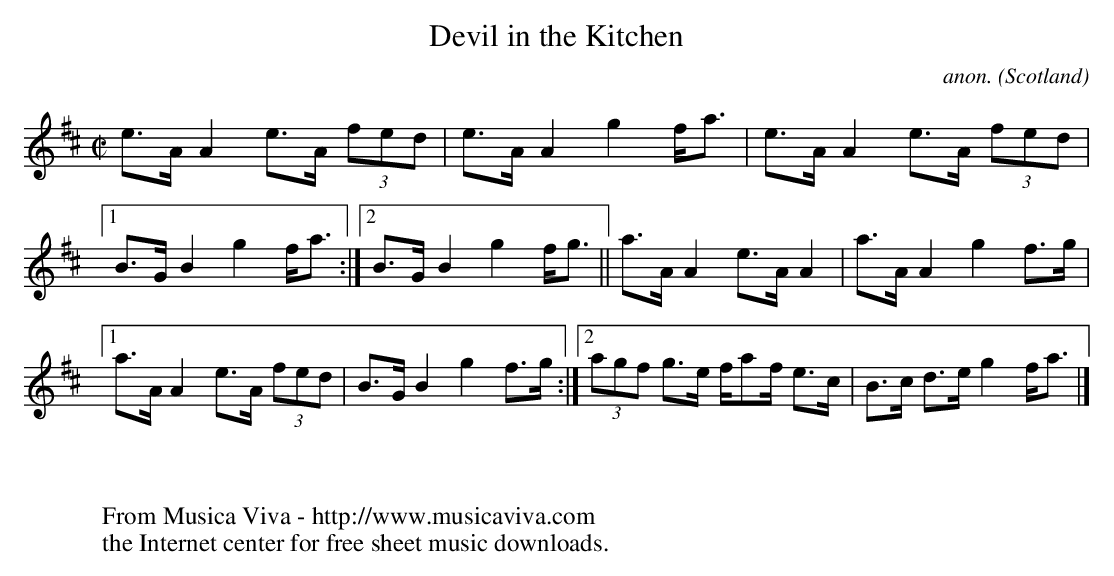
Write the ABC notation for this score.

X:1
T:Devil in the Kitchen
C:anon.
O:Scotland
M:C|
L:1/8
K:Amix
e>AA2 e>A (3fed|e>AA2 g2f<a|  e>A   A2  e>A (3fed|\
[1 B>GB2 g2f<a:|[2 B>GB2 g2f<g||a>AA2 e>A   A2 |a>AA2 g2f>g|\
[1 a>A   A2  e>A (3fed|B>G B2  g2f>g:|[2 (3agf g>e f/af/ e>c|B>c d>e g2f<a|]
W:
W:
W:  From Musica Viva - http://www.musicaviva.com
W:  the Internet center for free sheet music downloads.
